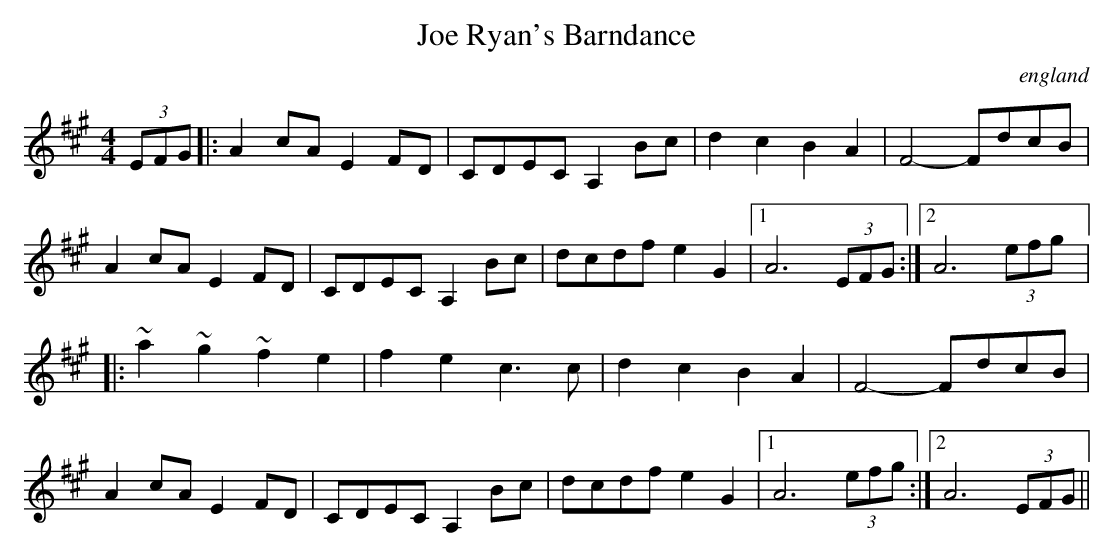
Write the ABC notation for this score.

X:1
T:Joe Ryan's Barndance
O:england
M:4/4
L:1/8
K:A
(3EFG |: A2cA E2FD | CDEC A,2Bc | d2c2B2A2 | F4- FdcB |
A2cA E2FD | CDEC A,2Bc | dcdf e2G2 |1 A6 (3EFG :|2 A6 (3efg |:
~a2 ~g2 ~f2 e2 | f2 e2 c3c | d2 c2 B2 A2 | F4- FdcB |
A2cA E2FD | CDEC A,2Bc | dcdf e2G2 |1 A6 (3efg :|2 A6 (3EFG ||
